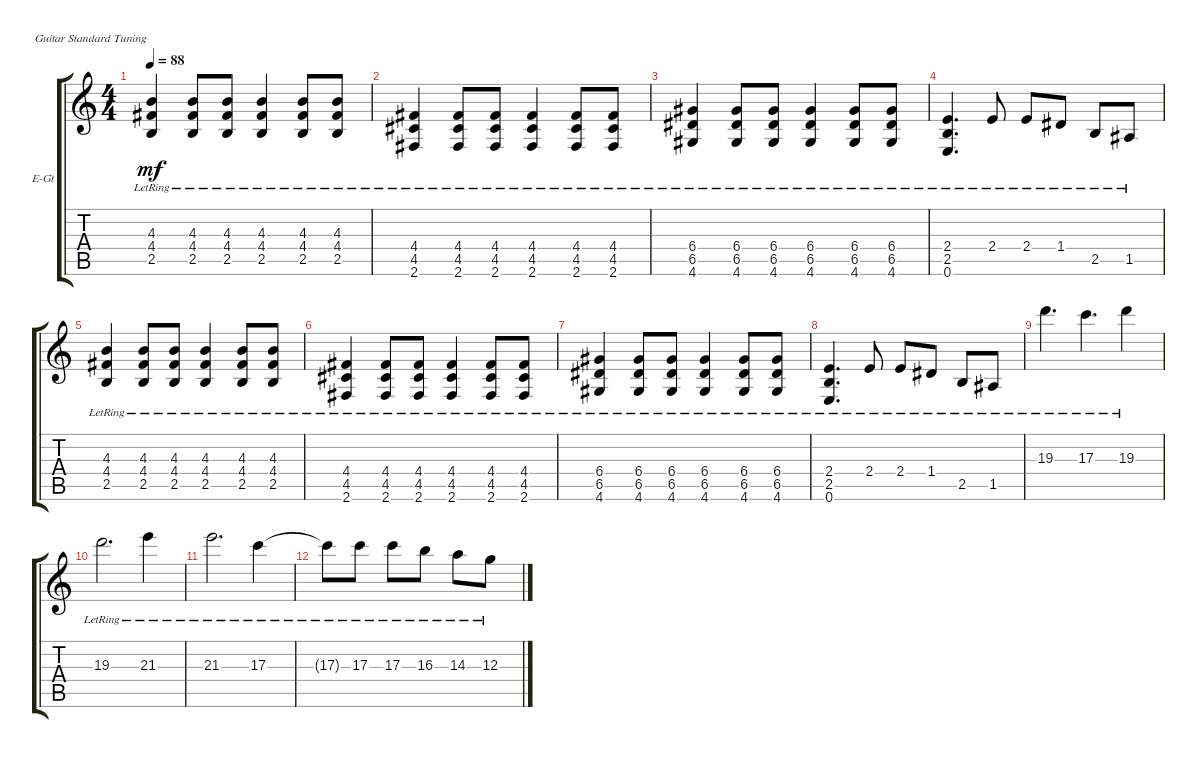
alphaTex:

\defaultSystemsLayout 4
\bracketExtendMode groupsimilarinstruments
\firstSystemTrackNameOrientation horizontal
\otherSystemsTrackNameOrientation horizontal
\track ("Electric Guitar (Drive)" "E-Gt") {instrument overdrivenguitar}
\staff {score tabs}
\tuning (E4 B3 G3 D3 A2 E2)
\ts (4 4)
\tempo 88
\clef g2
\ks c
(2.5{lr} 4.4{lr} 4.3{lr}).4{dy mf} (2.5{lr} 4.4{lr} 4.3{lr}).8 (2.5{lr} 4.4{lr} 4.3{lr}).8 (2.5{lr} 4.4{lr} 4.3{lr}).4 (2.5{lr} 4.4{lr} 4.3{lr}).8 (2.5{lr} 4.4{lr} 4.3{lr}).8 |
(2.6{lr} 4.5{lr} 4.4{lr}).4 (2.6{lr} 4.5{lr} 4.4{lr}).8 (2.6{lr} 4.5{lr} 4.4{lr}).8 (2.6{lr} 4.5{lr} 4.4{lr}).4 (2.6{lr} 4.5{lr} 4.4{lr}).8 (2.6{lr} 4.5{lr} 4.4{lr}).8 |
(4.6{lr} 6.5{lr} 6.4{lr}).4 (4.6{lr} 6.5{lr} 6.4{lr}).8 (4.6{lr} 6.5{lr} 6.4{lr}).8 (4.6{lr} 6.5{lr} 6.4{lr}).4 (4.6{lr} 6.5{lr} 6.4{lr}).8 (4.6{lr} 6.5{lr} 6.4{lr}).8 |
(0.6{lr} 2.5{lr} 2.4{lr}).4{d} 2.4{lr}.8 2.4{lr}.8 1.4{lr}.8 2.5{lr}.8 1.5{lr}.8 |
(2.5{lr} 4.4{lr} 4.3{lr}).4 (2.5{lr} 4.4{lr} 4.3{lr}).8 (2.5{lr} 4.4{lr} 4.3{lr}).8 (2.5{lr} 4.4{lr} 4.3{lr}).4 (2.5{lr} 4.4{lr} 4.3{lr}).8 (2.5{lr} 4.4{lr} 4.3{lr}).8 |
(2.6{lr} 4.5{lr} 4.4{lr}).4 (2.6{lr} 4.5{lr} 4.4{lr}).8 (2.6{lr} 4.5{lr} 4.4{lr}).8 (2.6{lr} 4.5{lr} 4.4{lr}).4 (2.6{lr} 4.5{lr} 4.4{lr}).8 (2.6{lr} 4.5{lr} 4.4{lr}).8 |
(4.6{lr} 6.5{lr} 6.4{lr}).4 (4.6{lr} 6.5{lr} 6.4{lr}).8 (4.6{lr} 6.5{lr} 6.4{lr}).8 (4.6{lr} 6.5{lr} 6.4{lr}).4 (4.6{lr} 6.5{lr} 6.4{lr}).8 (4.6{lr} 6.5{lr} 6.4{lr}).8 |
(0.6{lr} 2.5{lr} 2.4{lr}).4{d} 2.4{lr}.8 2.4{lr}.8 1.4{lr}.8 2.5{lr}.8 1.5{lr}.8 |
19.3{lr}.4{d} 17.3{lr}.4{d} 19.3{lr}.4 |
19.3{lr}.2{d} 21.3{lr}.4 |
21.3{lr}.2{d} 17.3{lr}.4 |
17.3{lr t}.8 17.3{lr}.8 17.3{lr}.8 16.3{lr}.8 14.3{lr}.8 12.3{lr}.8
